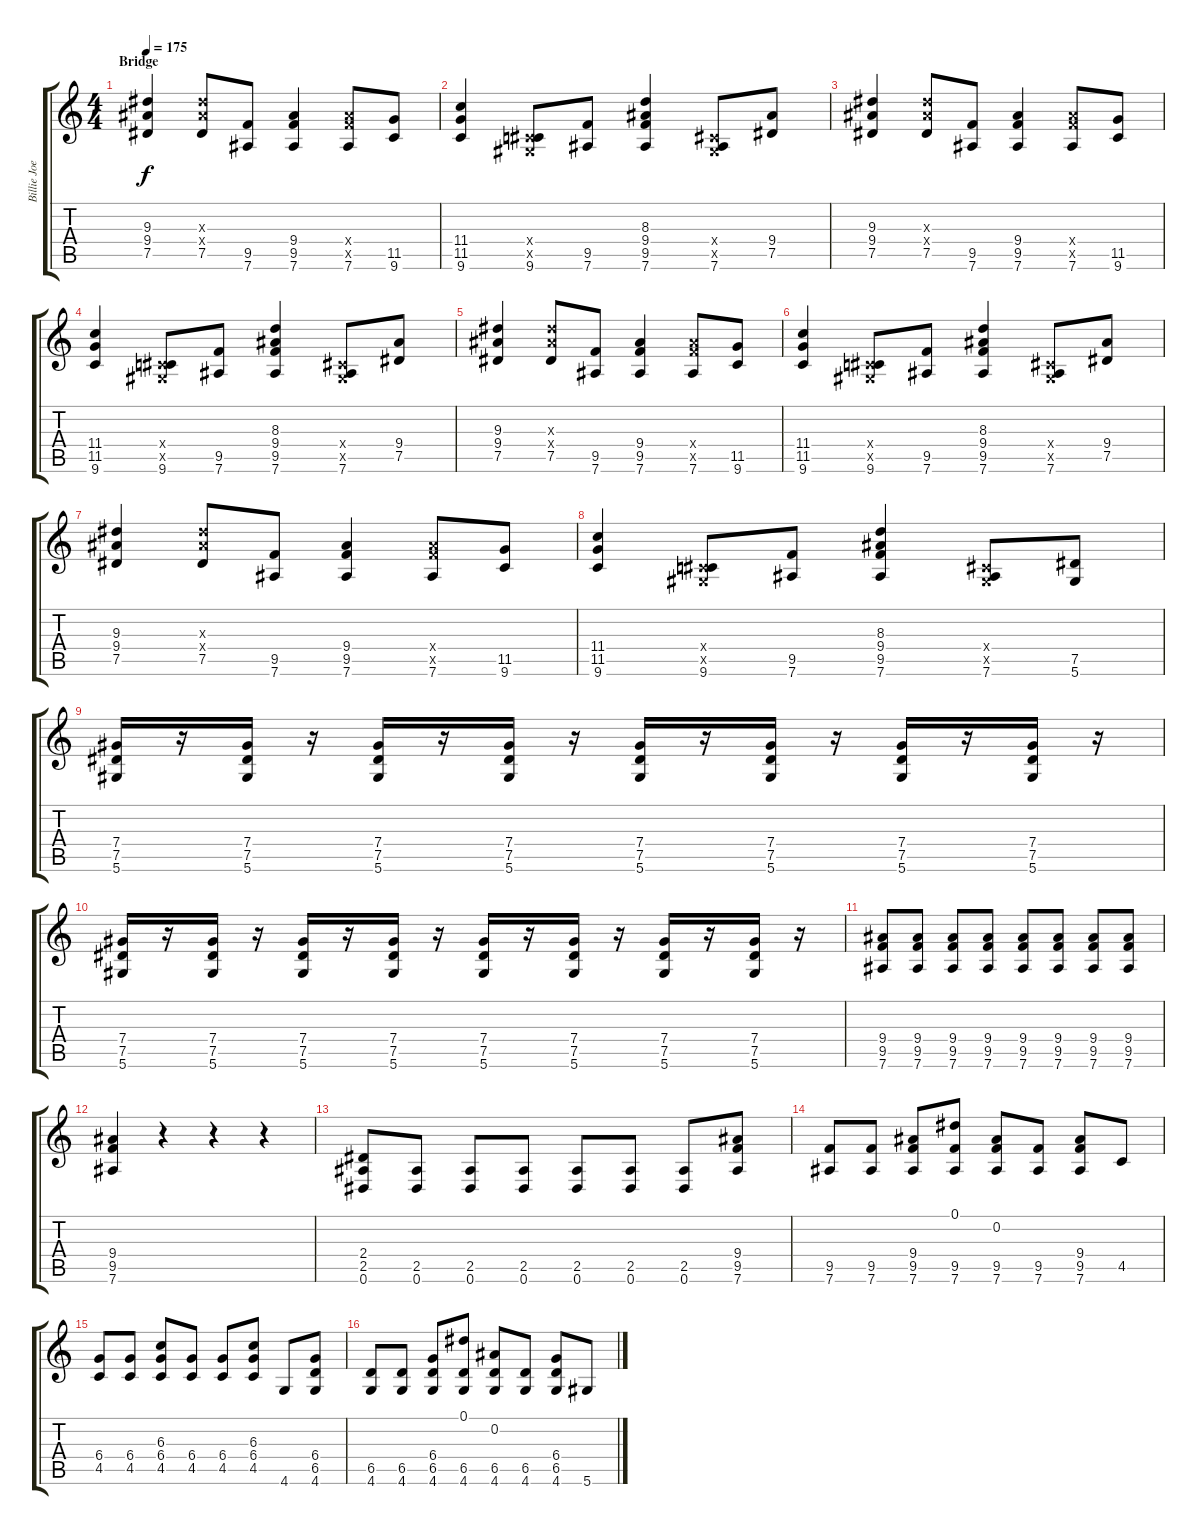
\track ("Billie Joe Armstrong - Lead Guitar" "Billie Joe") {instrument distortionguitar}
\staff {score tabs}
\tuning (Eb4 Bb3 Gb3 Db3 Ab2 Eb2) {hide}
\ts (4 4)
\section ("" "Bridge")
\tempo 175
\clef g2
\ks c
(9.3 9.4 7.5).4{dy f} (9.3{x} 9.4{x} 7.5).8 (9.5 7.6).8 (9.4 9.5 7.6).4 (9.4{x} 9.5{x} 7.6).8 (11.5 9.6).8 |
(11.4 11.5 9.6).4 (0.4{x} 0.5{x} 9.6).8 (9.5 7.6).8 (8.3 9.4 9.5 7.6).4 (0.4{x} 0.5{x} 7.6).8 (9.4 7.5).8 |
(9.3 9.4 7.5).4 (9.3{x} 9.4{x} 7.5).8 (9.5 7.6).8 (9.4 9.5 7.6).4 (9.4{x} 9.5{x} 7.6).8 (11.5 9.6).8 |
(11.4 11.5 9.6).4 (0.4{x} 0.5{x} 9.6).8 (9.5 7.6).8 (8.3 9.4 9.5 7.6).4 (0.4{x} 0.5{x} 7.6).8 (9.4 7.5).8 |
(9.3 9.4 7.5).4 (9.3{x} 9.4{x} 7.5).8 (9.5 7.6).8 (9.4 9.5 7.6).4 (9.4{x} 9.5{x} 7.6).8 (11.5 9.6).8 |
(11.4 11.5 9.6).4 (0.4{x} 0.5{x} 9.6).8 (9.5 7.6).8 (8.3 9.4 9.5 7.6).4 (0.4{x} 0.5{x} 7.6).8 (9.4 7.5).8 |
(9.3 9.4 7.5).4 (9.3{x} 9.4{x} 7.5).8 (9.5 7.6).8 (9.4 9.5 7.6).4 (9.4{x} 9.5{x} 7.6).8 (11.5 9.6).8 |
(11.4 11.5 9.6).4 (0.4{x} 0.5{x} 9.6).8 (9.5 7.6).8 (8.3 9.4 9.5 7.6).4 (0.4{x} 0.5{x} 7.6).8 (7.5 5.6).8 |
(7.4 7.5 5.6).16 r.16 (7.4 7.5 5.6).16 r.16 (7.4 7.5 5.6).16 r.16 (7.4 7.5 5.6).16 r.16 (7.4 7.5 5.6).16 r.16 (7.4 7.5 5.6).16 r.16 (7.4 7.5 5.6).16 r.16 (7.4 7.5 5.6).16 r.16 |
(7.4 7.5 5.6).16 r.16 (7.4 7.5 5.6).16 r.16 (7.4 7.5 5.6).16 r.16 (7.4 7.5 5.6).16 r.16 (7.4 7.5 5.6).16 r.16 (7.4 7.5 5.6).16 r.16 (7.4 7.5 5.6).16 r.16 (7.4 7.5 5.6).16 r.16 |
(9.4 9.5 7.6).8 (9.4 9.5 7.6).8 (9.4 9.5 7.6).8 (9.4 9.5 7.6).8 (9.4 9.5 7.6).8 (9.4 9.5 7.6).8 (9.4 9.5 7.6).8 (9.4 9.5 7.6).8 |
(9.4 9.5 7.6).4 r.4 r.4 r.4 |
(2.4 2.5 0.6).8 (2.5 0.6).8 (2.5 0.6).8 (2.5 0.6).8 (2.5 0.6).8 (2.5 0.6).8 (2.5 0.6).8 (9.4 9.5 7.6).8 |
(9.5 7.6).8 (9.5 7.6).8 (9.4 9.5 7.6).8 (0.1 9.5 7.6).8 (0.2 9.5 7.6).8 (9.5 7.6).8 (9.4 9.5 7.6).8 4.5.8 |
(6.4 4.5).8 (6.4 4.5).8 (6.3 6.4 4.5).8 (6.4 4.5).8 (6.4 4.5).8 (6.3 6.4 4.5).8 4.6.8 (6.4 6.5 4.6).8 |
(6.5 4.6).8 (6.5 4.6).8 (6.4 6.5 4.6).8 (0.1 6.5 4.6).8 (0.2 6.5 4.6).8 (6.5 4.6).8 (6.4 6.5 4.6).8 5.6.8
